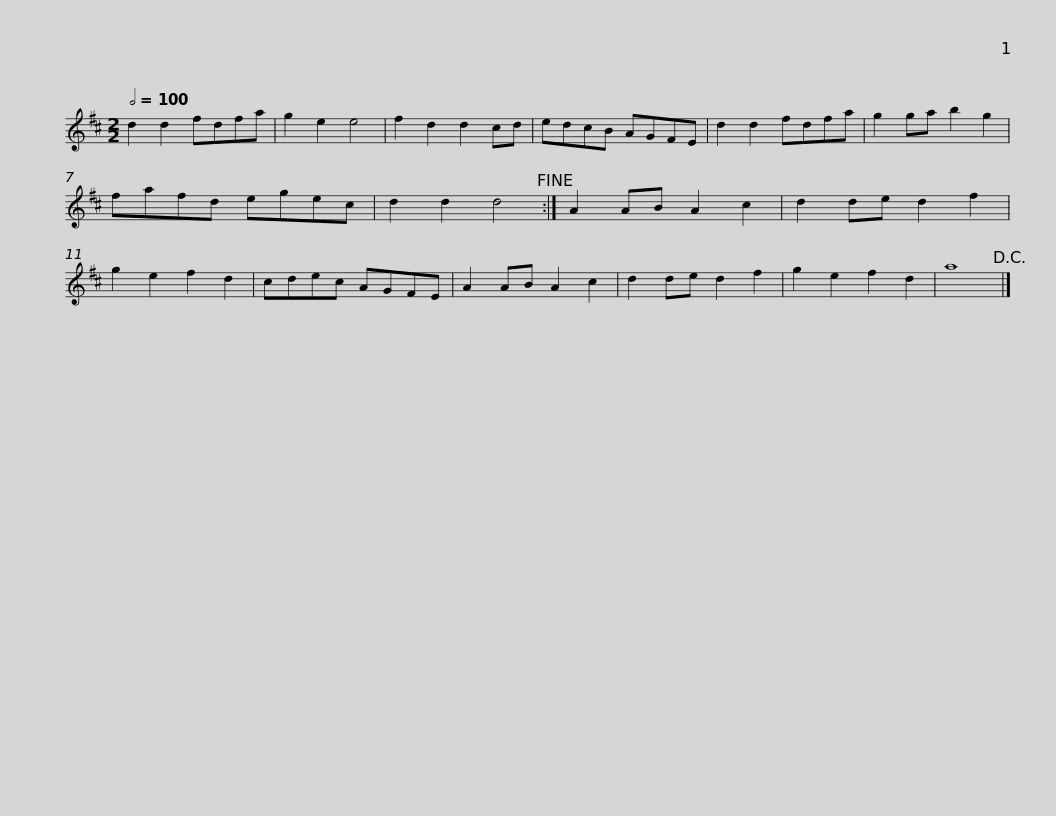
X:1
L:1/8
Q:1/2=100
M:2/2
I:linebreak $
K:D
V:1 treble
V:1
 d2 d2 fdfa | g2 e2 e4 | f2 d2 d2 cd | edcB AGFE | d2 d2 fdfa | %5
 g2 ga b2 g2 | fafd egec |$ d2 d2 d4!fine! :| A2 AB A2 c2 | d2 de d2 f2 | %10
 g2 e2 f2 d2 | cdec AGFE | A2 AB A2 c2 | d2 de d2 f2 | g2 e2 f2 d2 | %15
 a8!D.C.! |] %16
